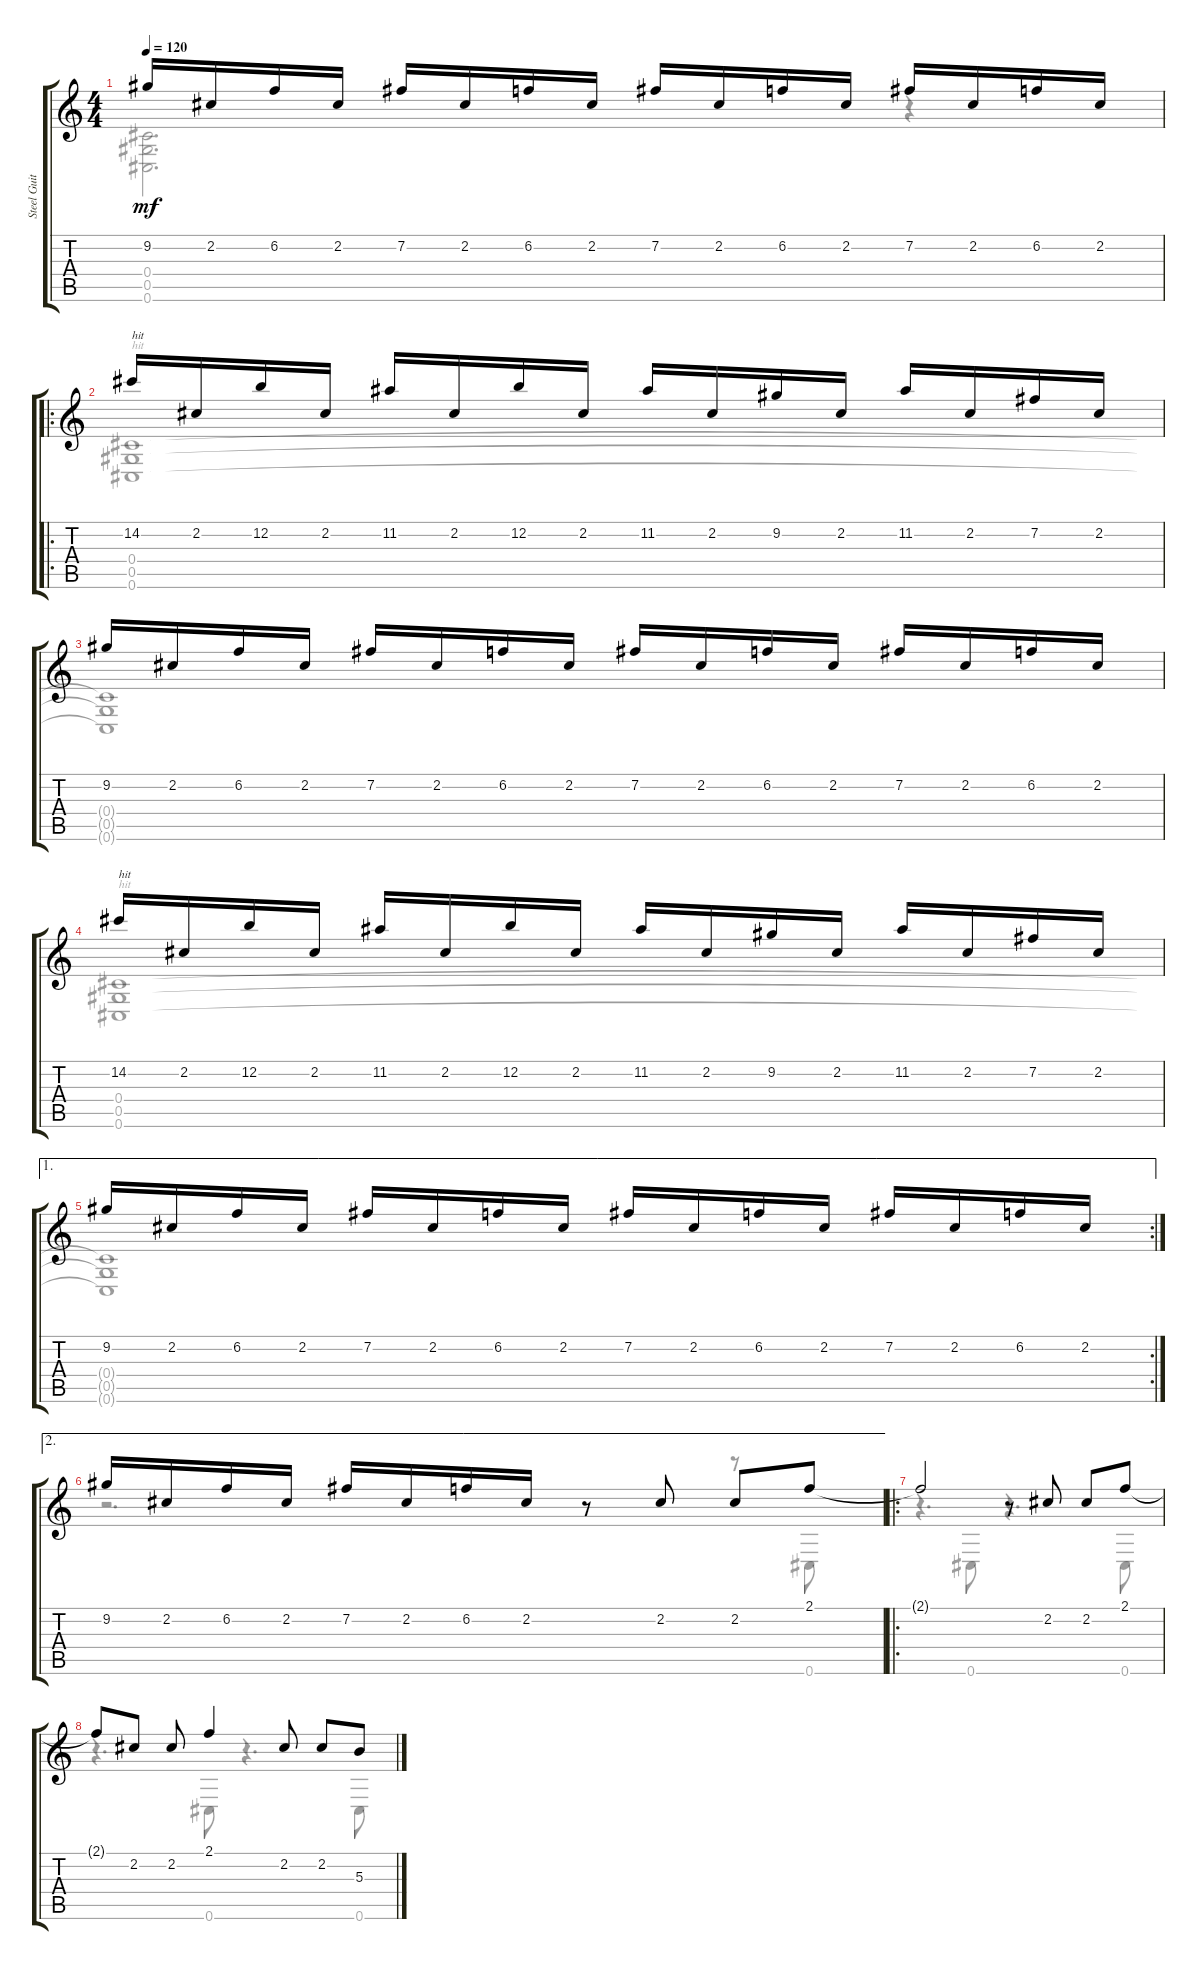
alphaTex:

\track ("Steel Guitar" "Steel Guit") {instrument acousticguitarsteel}
\staff {score tabs}
\tuning (Eb4 B3 Gb3 Db3 Ab2 Db2) {hide}
\voice
\ts (4 4)
\tempo 120
\clef g2
\ks c
9.2.16{dy mf} 2.2.16 6.2.16 2.2.16 7.2.16 2.2.16 6.2.16 2.2.16 7.2.16 2.2.16 6.2.16 2.2.16 7.2.16 2.2.16 6.2.16 2.2.16 |
\ro
14.2.16{txt "hit"} 2.2.16 12.2.16 2.2.16 11.2.16 2.2.16 12.2.16 2.2.16 11.2.16 2.2.16 9.2.16 2.2.16 11.2.16 2.2.16 7.2.16 2.2.16 |
9.2.16 2.2.16 6.2.16 2.2.16 7.2.16 2.2.16 6.2.16 2.2.16 7.2.16 2.2.16 6.2.16 2.2.16 7.2.16 2.2.16 6.2.16 2.2.16 |
14.2.16{txt "hit"} 2.2.16 12.2.16 2.2.16 11.2.16 2.2.16 12.2.16 2.2.16 11.2.16 2.2.16 9.2.16 2.2.16 11.2.16 2.2.16 7.2.16 2.2.16 |
\ae 1
\rc 2
9.2.16 2.2.16 6.2.16 2.2.16 7.2.16 2.2.16 6.2.16 2.2.16 7.2.16 2.2.16 6.2.16 2.2.16 7.2.16 2.2.16 6.2.16 2.2.16 |
\ae 2
9.2.16 2.2.16 6.2.16 2.2.16 7.2.16 2.2.16 6.2.16 2.2.16 r.8 2.2.8 2.2.8 2.1.8 |
\ro
2.1{t}.2 r.8 2.2.8 2.2.8 2.1.8 |
2.1{t}.8 2.2.8 2.2.8 2.1.4 2.2.8 2.2.8 5.3.8
\voice
\clef g2
\ottava regular
\simile none
\ks c
(0.4{t} 0.5{t} 0.6{t}).2{d dy mf} r.4 |
(0.4 0.5 0.6).1{txt "hit"} |
(0.4{t} 0.5{t} 0.6{t}).1 |
(0.4 0.5 0.6).1{txt "hit"} |
(0.4{t} 0.5{t} 0.6{t}).1 |
r.2{d} r.8 0.6.8 |
r.4{d} 0.6.8 r.4{d} 0.6.8 |
r.4{d} 0.6.8 r.4{d} 0.6.8
